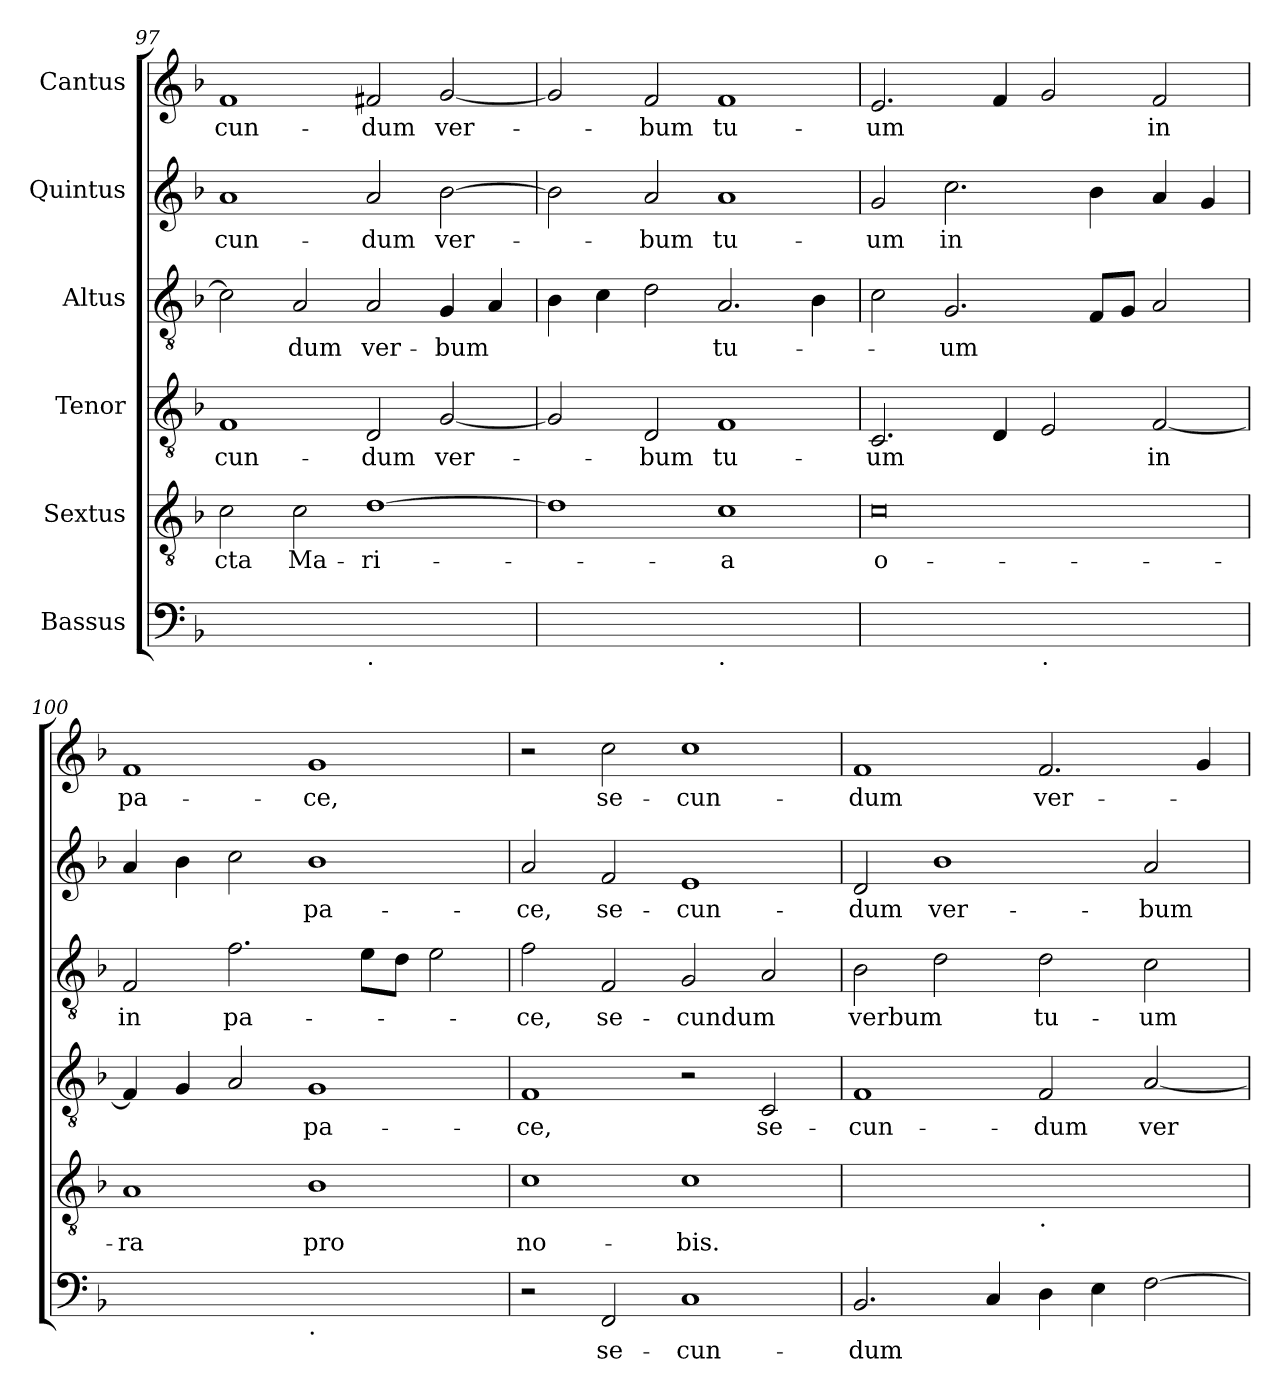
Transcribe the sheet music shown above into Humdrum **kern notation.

**kern	**text	**kern	**text	**kern	**text	**kern	**text	**kern	**text	**kern	**text
*part6	*part6	*part5	*part5	*part4	*part4	*part3	*part3	*part2	*part2	*part1	*part1
*staff6	*staff6	*staff5	*staff5	*staff4	*staff4	*staff3	*staff3	*staff2	*staff2	*staff1	*staff1
*I"Bassus	*	*I"Sextus	*	*I"Tenor	*	*I"Altus	*	*I"Quintus	*	*I"Cantus	*
!!LO:PB:g=z
*clefF4	*	*clefGv2	*	*clefGv2	*	*clefGv2	*	*clefG2	*	*clefG2	*
*k[b-]	*	*k[b-]	*	*k[b-]	*	*k[b-]	*	*k[b-]	*	*k[b-]	*
*F:	*	*F:	*	*F:	*	*F:	*	*F:	*	*F:	*
=97	=97	=97	=97	=97	=97	=97	=97	=97	=97	=97	=97
!	!	!	!LO:LY:b	!	!LO:LY:b	!	!	!	!LO:LY:b	!	!LO:LY:b
1ryy	.	2c\	-cta	1F	cun-	2c\]	.	1a	-cun-	1f	-cun-
!	!	!	!LO:LY:b	!	!	!	!LO:LY:b	!	!	!	!
.	.	2c\	Ma-	.	.	2A/	dum	.	.	.	.
!LO:TX:b:t=.	!	!	!	!	!	!	!	!	!	!	!
!	!	!	!LO:LY:b	!	!LO:LY:b	!	!LO:LY:b	!	!LO:LY:b	!	!LO:LY:b
1ryy	.	[>1d	-ri-	2D/	-dum	2A/	ver-	2a/	-dum	2f#X/	-dum
!	!	!	!	!	!LO:LY:b	!	!LO:LY:b	!	!LO:LY:b	!	!LO:LY:b
.	.	.	.	[<2G/	ver-	4G/	-bum	[>2b-\	ver-	[<2g/	ver-
.	.	.	.	.	.	4A/	.	.	.	.	.
=98	=98	=98	=98	=98	=98	=98	=98	=98	=98	=98	=98
1ryy	.	1d]	.	2G/]	.	4B-\	.	2b-\]	.	2g/]	.
.	.	.	.	.	.	4c\	.	.	.	.	.
!	!	!	!	!	!LO:LY:b	!	!	!	!LO:LY:b	!	!LO:LY:b
.	.	.	.	2D/	-bum	2d\	.	2a/	-bum	2f/	-bum
!LO:TX:b:t=.	!	!	!	!	!	!	!	!	!	!	!
!	!	!	!LO:LY:b	!	!LO:LY:b	!	!LO:LY:b	!	!LO:LY:b	!	!LO:LY:b
1ryy	.	1c	-a	1F	tu-	2.A/	tu-	1a	tu-	1f	tu-
.	.	.	.	.	.	4B-\	.	.	.	.	.
=99	=99	=99	=99	=99	=99	=99	=99	=99	=99	=99	=99
!	!	!	!LO:LY:b	!	!LO:LY:b	!	!	!	!LO:LY:b	!	!LO:LY:b
1ryy	.	0c	o-	2.C/	-um	2c\	.	2g/	-um	2.e/	-um
!	!	!	!	!	!	!	!LO:LY:b	!	!LO:LY:b	!	!
.	.	.	.	.	.	2.G/	-um	2.cc\	in	.	.
.	.	.	.	4D/	.	.	.	.	.	4f/	.
!LO:TX:b:t=.	!	!	!	!	!	!	!	!	!	!	!
1ryy	.	.	.	2E/	.	.	.	.	.	2g/	.
.	.	.	.	.	.	8F/L	.	4b-\	.	.	.
.	.	.	.	.	.	8G/J	.	.	.	.	.
!	!	!	!	!	!LO:LY:b	!	!	!	!	!	!LO:LY:b
.	.	.	.	[<2F/	in	2A/	.	4a/	.	2f/	in
.	.	.	.	.	.	.	.	4g/	.	.	.
=100	=100	=100	=100	=100	=100	=100	=100	=100	=100	=100	=100
!	!	!	!LO:LY:b	!	!	!	!LO:LY:b	!	!	!	!LO:LY:b
1ryy	.	1A	-ra	4F/]	.	2F/	in	4a/	.	1f	pa-
.	.	.	.	4G/	.	.	.	4b-\	.	.	.
!	!	!	!	!	!	!	!LO:LY:b	!	!	!	!
.	.	.	.	2A/	.	2.f\	pa-	2cc\	.	.	.
!LO:TX:b:t=.	!	!	!	!	!	!	!	!	!	!	!
!	!	!	!LO:LY:b	!	!LO:LY:b	!	!	!	!LO:LY:b	!	!LO:LY:b
1ryy	.	1B-	pro	1G	pa-	.	.	1b-	pa-	1g	-ce,
.	.	.	.	.	.	8e\L	.	.	.	.	.
.	.	.	.	.	.	8d\J	.	.	.	.	.
.	.	.	.	.	.	2e\	.	.	.	.	.
=101	=101	=101	=101	=101	=101	=101	=101	=101	=101	=101	=101
!	!	!	!LO:LY:b	!	!LO:LY:b	!	!LO:LY:b	!	!LO:LY:b	!	!
2r	.	1c	no-	1F	-ce,	2f\	-ce,	2a/	-ce,	2r	.
!	!LO:LY:b	!	!	!	!	!	!LO:LY:b	!	!LO:LY:b	!	!LO:LY:b
2FF/	se-	.	.	.	.	2F/	se-	2f/	se-	2cc\	se-
!	!LO:LY:b	!	!LO:LY:b	!	!	!	!LO:LY:b	!	!LO:LY:b	!	!LO:LY:b
1C	-cun-	1c	-bis.	2r	.	2G/	-cundum	1e	-cun-	1cc	-cun-
!	!	!	!	!	!LO:LY:b	!	!	!	!	!	!
.	.	.	.	2C/	se-	2A/	.	.	.	.	.
!!LO:LB:g=z
=102	=102	=102	=102	=102	=102	=102	=102	=102	=102	=102	=102
!	!LO:LY:b	!	!	!	!LO:LY:b	!	!LO:LY:b	!	!LO:LY:b	!	!LO:LY:b
2.BB-/	-dum	1ryy	.	1F	-cun-	2B-\	verbum	2d/	-dum	1f	-dum
!	!	!	!	!	!	!	!	!	!LO:LY:b	!	!
.	.	.	.	.	.	2d\	.	1b-	ver-	.	.
4C/	.	.	.	.	.	.	.	.	.	.	.
!	!	!LO:TX:b:t=.	!	!	!	!	!	!	!	!	!
!	!	!	!	!	!LO:LY:b	!	!LO:LY:b	!	!	!	!LO:LY:b
4D\	.	1ryy	.	2F/	-dum	2d\	tu-	.	.	2.f/	ver-
4E\	.	.	.	.	.	.	.	.	.	.	.
!	!	!	!	!	!LO:LY:b	!	!LO:LY:b	!	!LO:LY:b	!	!
[>2F\	.	.	.	[>2A/	ver-	2c\	-um	2a/	-bum	.	.
.	.	.	.	.	.	.	.	.	.	4g/	.
=	=	=	=	=	=	=	=	=	=	=	=
*-	*-	*-	*-	*-	*-	*-	*-	*-	*-	*-	*-
